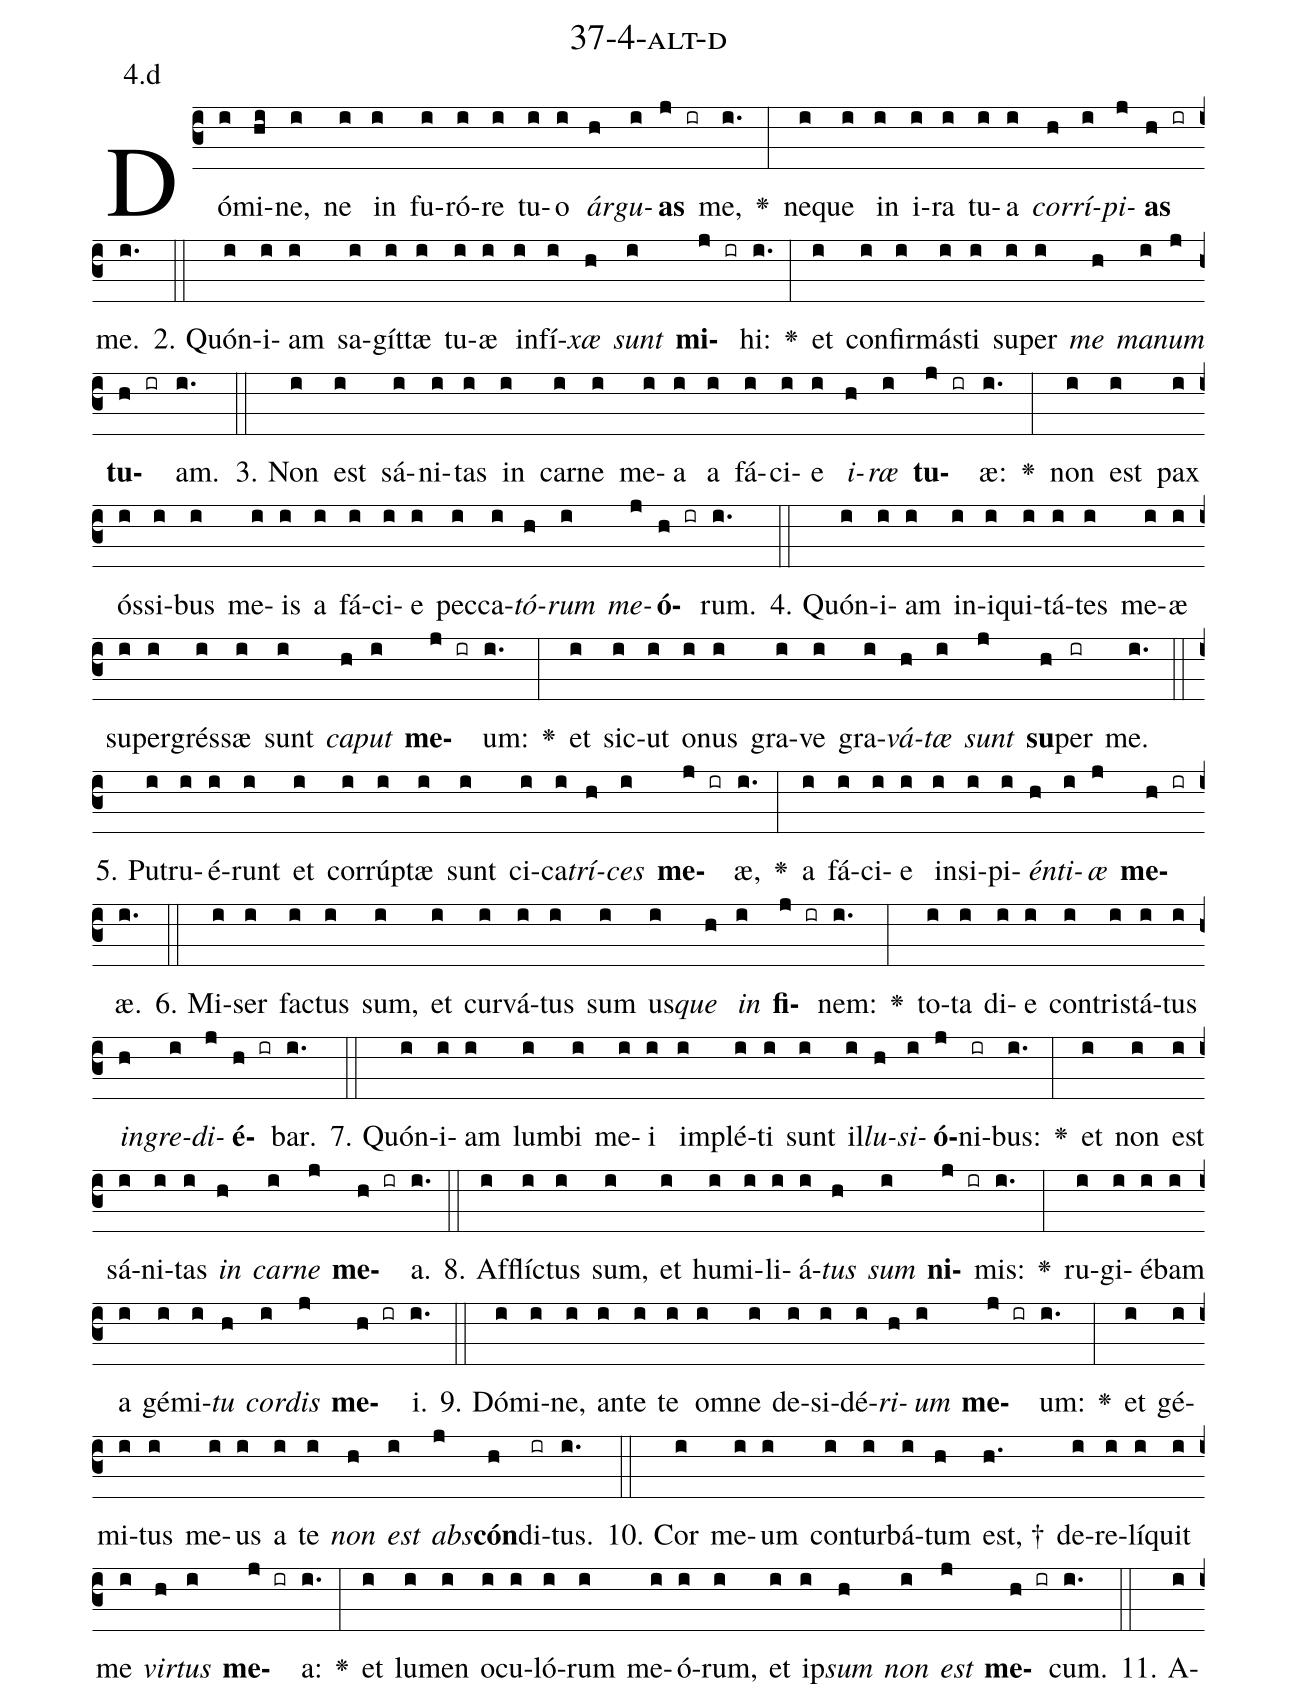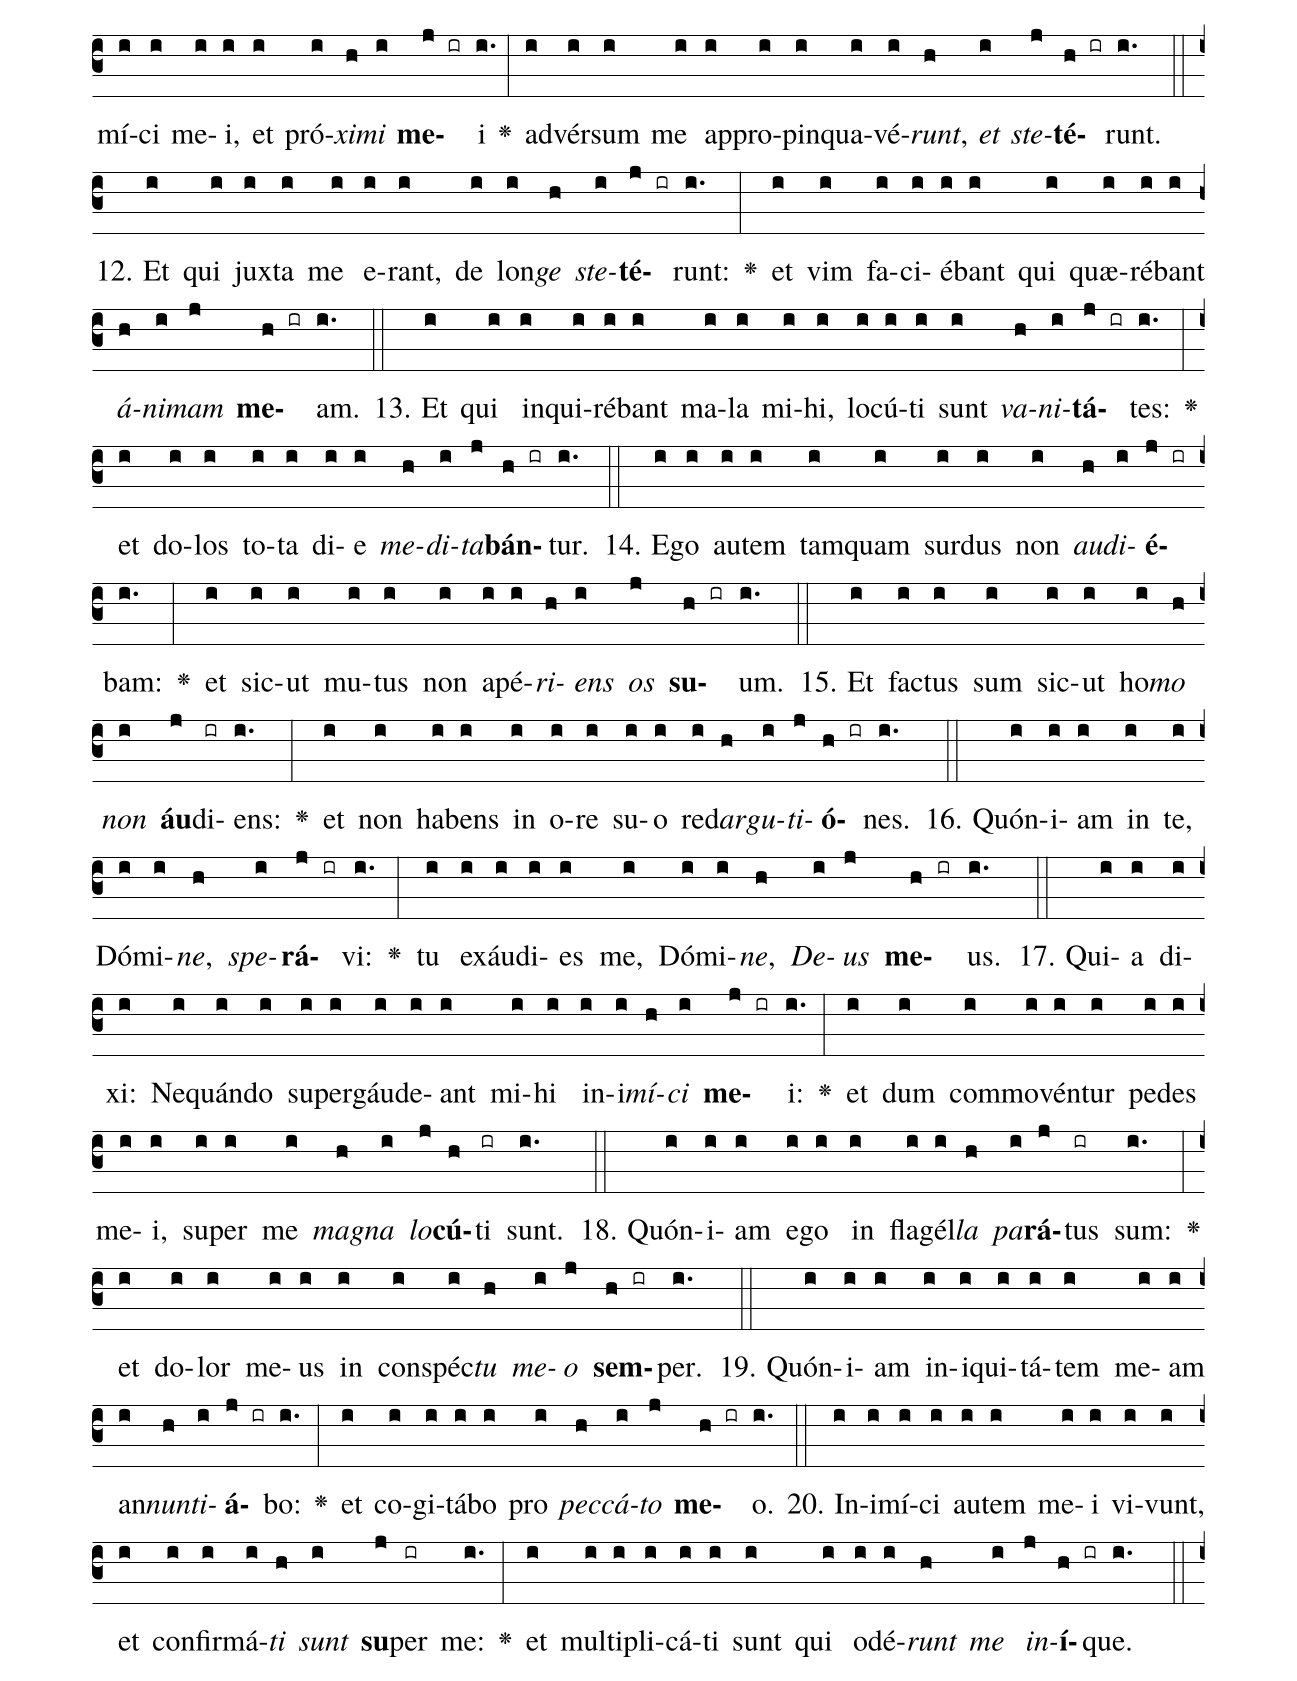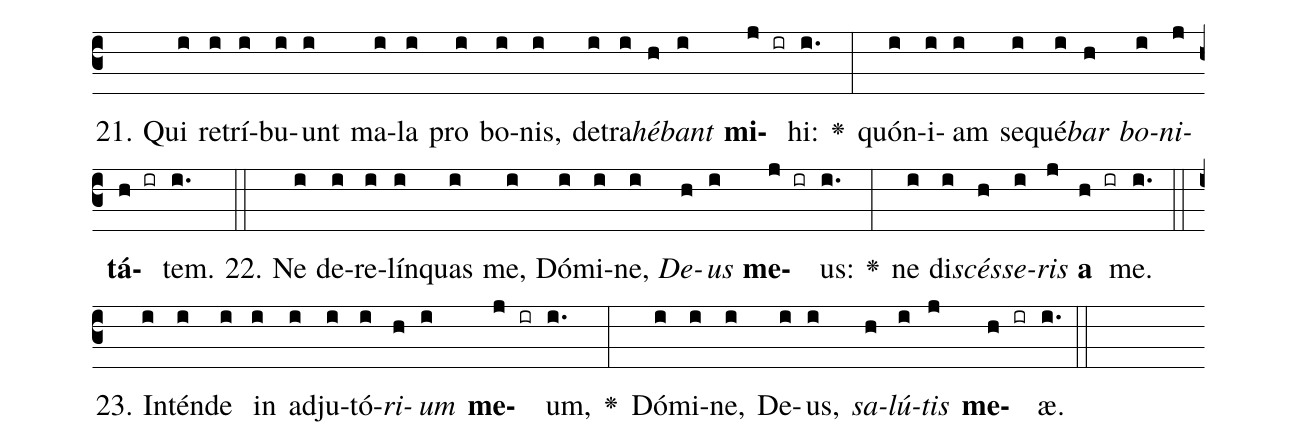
name: 37-4-alt-d;
annotation: 4.d;
%%
(c3)Dó(i)mi(hi)ne,(i) ne(i) in(i) fu(i)ró(i)re(i) tu(i)o(i) <i>ár</i>(h)<i>gu</i>(i)<b>as</b>(j ir) me,(i.) <v>\greheightstar</v>(:) ne(i)que(i) in(i) i(i)ra(i) tu(i)a(i) <i>cor</i>(h)<i>rí</i>(i)<i>pi</i>(j)<b>as</b>(h ir) me.(i.) (::)
2. Quón(i)i(i)am(i) sa(i)gít(i)tæ(i) tu(i)æ(i) in(i)fí(i)<i>xæ</i>(h) <i>sunt</i>(i) <b>mi</b>(j ir)hi:(i.) <v>\greheightstar</v>(:) et(i) con(i)fir(i)más(i)ti(i) su(i)per(i) <i>me</i>(h) <i>ma</i>(i)<i>num</i>(j) <b>tu</b>(h ir)am.(i.) (::)
3. Non(i) est(i) sá(i)ni(i)tas(i) in(i) car(i)ne(i) me(i)a(i) a(i) fá(i)ci(i)e(i) <i>i</i>(h)<i>ræ</i>(i) <b>tu</b>(j ir)æ:(i.) <v>\greheightstar</v>(:) non(i) est(i) pax(i) ós(i)si(i)bus(i) me(i)is(i) a(i) fá(i)ci(i)e(i) pec(i)ca(i)<i>tó</i>(h)<i>rum</i>(i) <i>me</i>(j)<b>ó</b>(h ir)rum.(i.) (::)
4. Quón(i)i(i)am(i) in(i)i(i)qui(i)tá(i)tes(i) me(i)æ(i) su(i)per(i)grés(i)sæ(i) sunt(i) <i>ca</i>(h)<i>put</i>(i) <b>me</b>(j ir)um:(i.) <v>\greheightstar</v>(:) et(i) sic(i)ut(i) o(i)nus(i) gra(i)ve(i) gra(i)<i>vá</i>(h)<i>tæ</i>(i) <i>sunt</i>(j) <b>su</b>(h)per(ir) me.(i.) (::)
5. Pu(i)tru(i)é(i)runt(i) et(i) cor(i)rúp(i)tæ(i) sunt(i) ci(i)ca(i)<i>trí</i>(h)<i>ces</i>(i) <b>me</b>(j ir)æ,(i.) <v>\greheightstar</v>(:) a(i) fá(i)ci(i)e(i) in(i)si(i)pi(i)<i>én</i>(h)<i>ti</i>(i)<i>æ</i>(j) <b>me</b>(h ir)æ.(i.) (::)
6. Mi(i)ser(i) fac(i)tus(i) sum,(i) et(i) cur(i)vá(i)tus(i) sum(i) us(i)<i>que</i>(h) <i>in</i>(i) <b>fi</b>(j ir)nem:(i.) <v>\greheightstar</v>(:) to(i)ta(i) di(i)e(i) con(i)tris(i)tá(i)tus(i) <i>in</i>(h)<i>gre</i>(i)<i>di</i>(j)<b>é</b>(h ir)bar.(i.) (::)
7. Quón(i)i(i)am(i) lum(i)bi(i) me(i)i(i) im(i)plé(i)ti(i) sunt(i) il(i)<i>lu</i>(h)<i>si</i>(i)<b>ó</b>(j)ni(ir)bus:(i.) <v>\greheightstar</v>(:) et(i) non(i) est(i) sá(i)ni(i)tas(i) <i>in</i>(h) <i>car</i>(i)<i>ne</i>(j) <b>me</b>(h ir)a.(i.) (::)
8. Af(i)flíc(i)tus(i) sum,(i) et(i) hu(i)mi(i)li(i)á(i)<i>tus</i>(h) <i>sum</i>(i) <b>ni</b>(j ir)mis:(i.) <v>\greheightstar</v>(:) ru(i)gi(i)é(i)bam(i) a(i) gé(i)mi(i)<i>tu</i>(h) <i>cor</i>(i)<i>dis</i>(j) <b>me</b>(h ir)i.(i.) (::)
9. Dó(i)mi(i)ne,(i) an(i)te(i) te(i) om(i)ne(i) de(i)si(i)dé(i)<i>ri</i>(h)<i>um</i>(i) <b>me</b>(j ir)um:(i.) <v>\greheightstar</v>(:) et(i) gé(i)mi(i)tus(i) me(i)us(i) a(i) te(i) <i>non</i>(h) <i>est</i>(i) <i>abs</i>(j)<b>cón</b>(h)di(ir)tus.(i.) (::)
10. Cor(i) me(i)um(i) con(i)tur(i)bá(i)tum(h) est, †(h.) de(i)re(i)lí(i)quit(i) me(i) <i>vir</i>(h)<i>tus</i>(i) <b>me</b>(j ir)a:(i.) <v>\greheightstar</v>(:) et(i) lu(i)men(i) o(i)cu(i)ló(i)rum(i) me(i)ó(i)rum,(i) et(i) ip(i)<i>sum</i>(h) <i>non</i>(i) <i>est</i>(j) <b>me</b>(h ir)cum.(i.) (::)
11. A(i)mí(i)ci(i) me(i)i,(i) et(i) pró(i)<i>xi</i>(h)<i>mi</i>(i) <b>me</b>(j ir)i(i.) <v>\greheightstar</v>(:) ad(i)vér(i)sum(i) me(i) ap(i)pro(i)pin(i)qua(i)vé(i)<i>runt</i>,(h) <i>et</i>(i) <i>ste</i>(j)<b>té</b>(h ir)runt.(i.) (::)
12. Et(i) qui(i) jux(i)ta(i) me(i) e(i)rant,(i) de(i) lon(i)<i>ge</i>(h) <i>ste</i>(i)<b>té</b>(j ir)runt:(i.) <v>\greheightstar</v>(:) et(i) vim(i) fa(i)ci(i)é(i)bant(i) qui(i) quæ(i)ré(i)bant(i) <i>á</i>(h)<i>ni</i>(i)<i>mam</i>(j) <b>me</b>(h ir)am.(i.) (::)
13. Et(i) qui(i) in(i)qui(i)ré(i)bant(i) ma(i)la(i) mi(i)hi,(i) lo(i)cú(i)ti(i) sunt(i) <i>va</i>(h)<i>ni</i>(i)<b>tá</b>(j ir)tes:(i.) <v>\greheightstar</v>(:) et(i) do(i)los(i) to(i)ta(i) di(i)e(i) <i>me</i>(h)<i>di</i>(i)<i>ta</i>(j)<b>bán</b>(h ir)tur.(i.) (::)
14. E(i)go(i) au(i)tem(i) tam(i)quam(i) sur(i)dus(i) non(i) <i>au</i>(h)<i>di</i>(i)<b>é</b>(j ir)bam:(i.) <v>\greheightstar</v>(:) et(i) sic(i)ut(i) mu(i)tus(i) non(i) a(i)pé(i)<i>ri</i>(h)<i>ens</i>(i) <i>os</i>(j) <b>su</b>(h ir)um.(i.) (::)
15. Et(i) fac(i)tus(i) sum(i) sic(i)ut(i) ho(i)<i>mo</i>(h) <i>non</i>(i) <b>áu</b>(j)di(ir)ens:(i.) <v>\greheightstar</v>(:) et(i) non(i) ha(i)bens(i) in(i) o(i)re(i) su(i)o(i) red(i)<i>ar</i>(h)<i>gu</i>(i)<i>ti</i>(j)<b>ó</b>(h ir)nes.(i.) (::)
16. Quón(i)i(i)am(i) in(i) te,(i) Dó(i)mi(i)<i>ne</i>,(h) <i>spe</i>(i)<b>rá</b>(j ir)vi:(i.) <v>\greheightstar</v>(:) tu(i) ex(i)áu(i)di(i)es(i) me,(i) Dó(i)mi(i)<i>ne</i>,(h) <i>De</i>(i)<i>us</i>(j) <b>me</b>(h ir)us.(i.) (::)
17. Qui(i)a(i) di(i)xi:(i) Ne(i)quán(i)do(i) su(i)per(i)gáu(i)de(i)ant(i) mi(i)hi(i) in(i)i(i)<i>mí</i>(h)<i>ci</i>(i) <b>me</b>(j ir)i:(i.) <v>\greheightstar</v>(:) et(i) dum(i) com(i)mo(i)vén(i)tur(i) pe(i)des(i) me(i)i,(i) su(i)per(i) me(i) <i>ma</i>(h)<i>gna</i>(i) <i>lo</i>(j)<b>cú</b>(h)ti(ir) sunt.(i.) (::)
18. Quón(i)i(i)am(i) e(i)go(i) in(i) fla(i)gél(i)<i>la</i>(h) <i>pa</i>(i)<b>rá</b>(j)tus(ir) sum:(i.) <v>\greheightstar</v>(:) et(i) do(i)lor(i) me(i)us(i) in(i) con(i)spéc(i)<i>tu</i>(h) <i>me</i>(i)<i>o</i>(j) <b>sem</b>(h ir)per.(i.) (::)
19. Quón(i)i(i)am(i) in(i)i(i)qui(i)tá(i)tem(i) me(i)am(i) an(i)<i>nun</i>(h)<i>ti</i>(i)<b>á</b>(j ir)bo:(i.) <v>\greheightstar</v>(:) et(i) co(i)gi(i)tá(i)bo(i) pro(i) <i>pec</i>(h)<i>cá</i>(i)<i>to</i>(j) <b>me</b>(h ir)o.(i.) (::)
20. In(i)i(i)mí(i)ci(i) au(i)tem(i) me(i)i(i) vi(i)vunt,(i) et(i) con(i)fir(i)má(i)<i>ti</i>(h) <i>sunt</i>(i) <b>su</b>(j)per(ir) me:(i.) <v>\greheightstar</v>(:) et(i) mul(i)ti(i)pli(i)cá(i)ti(i) sunt(i) qui(i) o(i)dé(i)<i>runt</i>(h) <i>me</i>(i) <i>in</i>(j)<b>í</b>(h ir)que.(i.) (::)
21. Qui(i) re(i)trí(i)bu(i)unt(i) ma(i)la(i) pro(i) bo(i)nis,(i) de(i)tra(i)<i>hé</i>(h)<i>bant</i>(i) <b>mi</b>(j ir)hi:(i.) <v>\greheightstar</v>(:) quón(i)i(i)am(i) se(i)qué(i)<i>bar</i>(h) <i>bo</i>(i)<i>ni</i>(j)<b>tá</b>(h ir)tem.(i.) (::)
22. Ne(i) de(i)re(i)lín(i)quas(i) me,(i) Dó(i)mi(i)ne,(i) <i>De</i>(h)<i>us</i>(i) <b>me</b>(j ir)us:(i.) <v>\greheightstar</v>(:) ne(i) di(i)<i>scés</i>(h)<i>se</i>(i)<i>ris</i>(j) <b>a</b>(h ir) me.(i.) (::)
23. In(i)tén(i)de(i) in(i) ad(i)ju(i)tó(i)<i>ri</i>(h)<i>um</i>(i) <b>me</b>(j ir)um,(i.) <v>\greheightstar</v>(:) Dó(i)mi(i)ne,(i) De(i)us,(i) <i>sa</i>(h)<i>lú</i>(i)<i>tis</i>(j) <b>me</b>(h ir)æ.(i.) (::)
